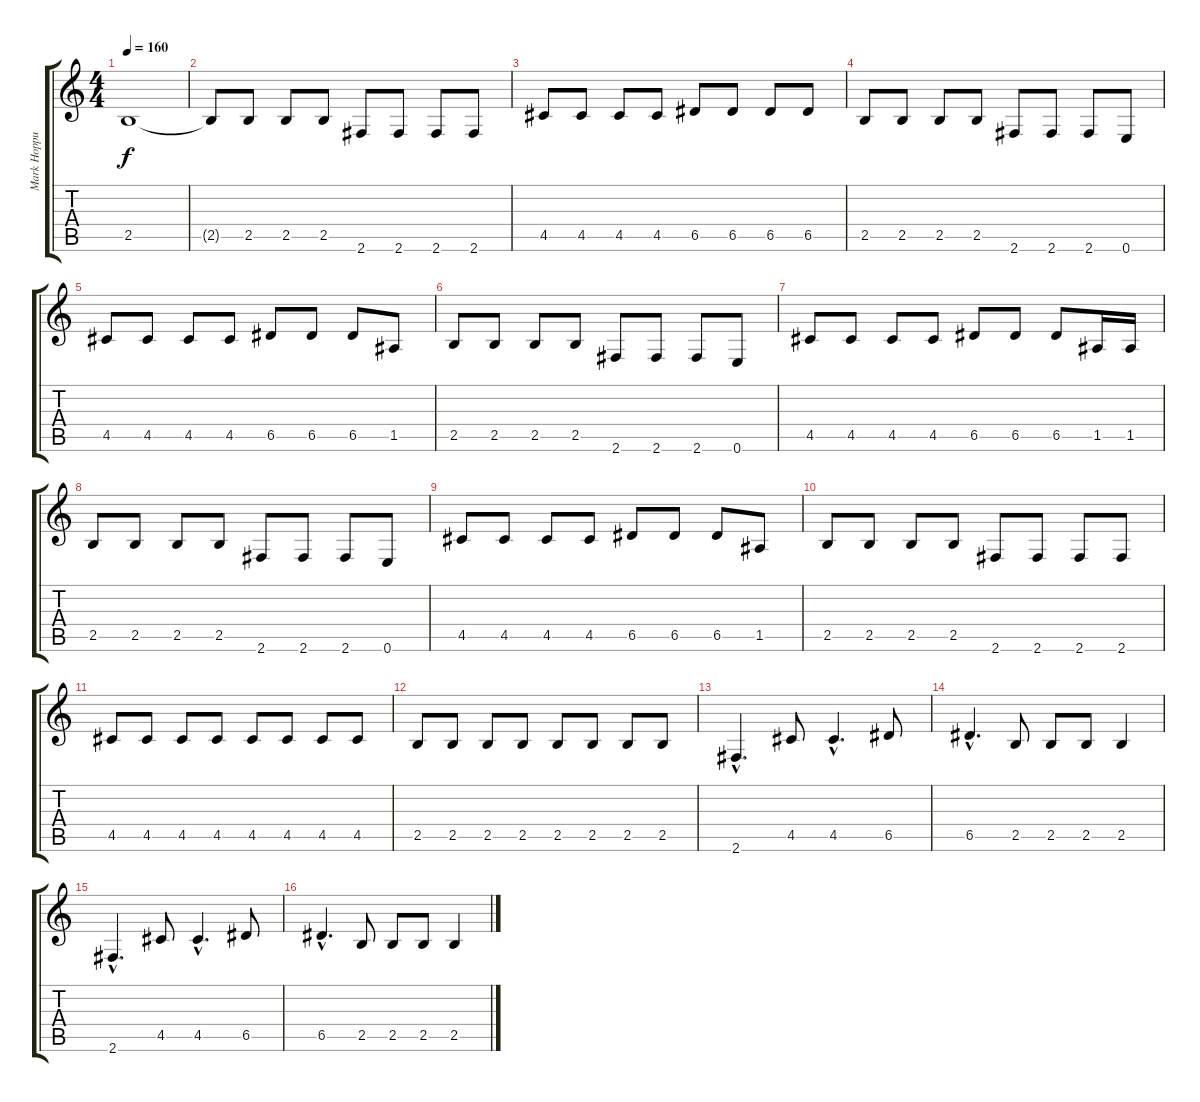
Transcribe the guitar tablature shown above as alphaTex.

\track ("Mark Hoppus" "Mark Hoppu") {instrument electricbasspick}
\staff {score tabs}
\tuning (E4 B3 G3 D3 A2 E2) {hide}
\ts (4 4)
\tempo 160
\clef g2
\ks c
2.5.1{dy f} |
2.5{t}.8 2.5.8 2.5.8 2.5.8 2.6.8 2.6.8 2.6.8 2.6.8 |
4.5.8 4.5.8 4.5.8 4.5.8 6.5.8 6.5.8 6.5.8 6.5.8 |
2.5.8 2.5.8 2.5.8 2.5.8 2.6.8 2.6.8 2.6.8 0.6.8 |
4.5.8 4.5.8 4.5.8 4.5.8 6.5.8 6.5.8 6.5.8 1.5.8 |
2.5.8 2.5.8 2.5.8 2.5.8 2.6.8 2.6.8 2.6.8 0.6.8 |
4.5.8 4.5.8 4.5.8 4.5.8 6.5.8 6.5.8 6.5.8 1.5.16 1.5.16 |
2.5.8 2.5.8 2.5.8 2.5.8 2.6.8 2.6.8 2.6.8 0.6.8 |
4.5.8 4.5.8 4.5.8 4.5.8 6.5.8 6.5.8 6.5.8 1.5.8 |
2.5.8 2.5.8 2.5.8 2.5.8 2.6.8 2.6.8 2.6.8 2.6.8 |
4.5.8 4.5.8 4.5.8 4.5.8 4.5.8 4.5.8 4.5.8 4.5.8 |
2.5.8 2.5.8 2.5.8 2.5.8 2.5.8 2.5.8 2.5.8 2.5.8 |
2.6{hac}.4{d} 4.5.8 4.5{hac}.4{d} 6.5.8 |
6.5{hac}.4{d} 2.5.8 2.5.8 2.5.8 2.5.4 |
2.6{hac}.4{d} 4.5.8 4.5{hac}.4{d} 6.5.8 |
6.5{hac}.4{d} 2.5.8 2.5.8 2.5.8 2.5.4
